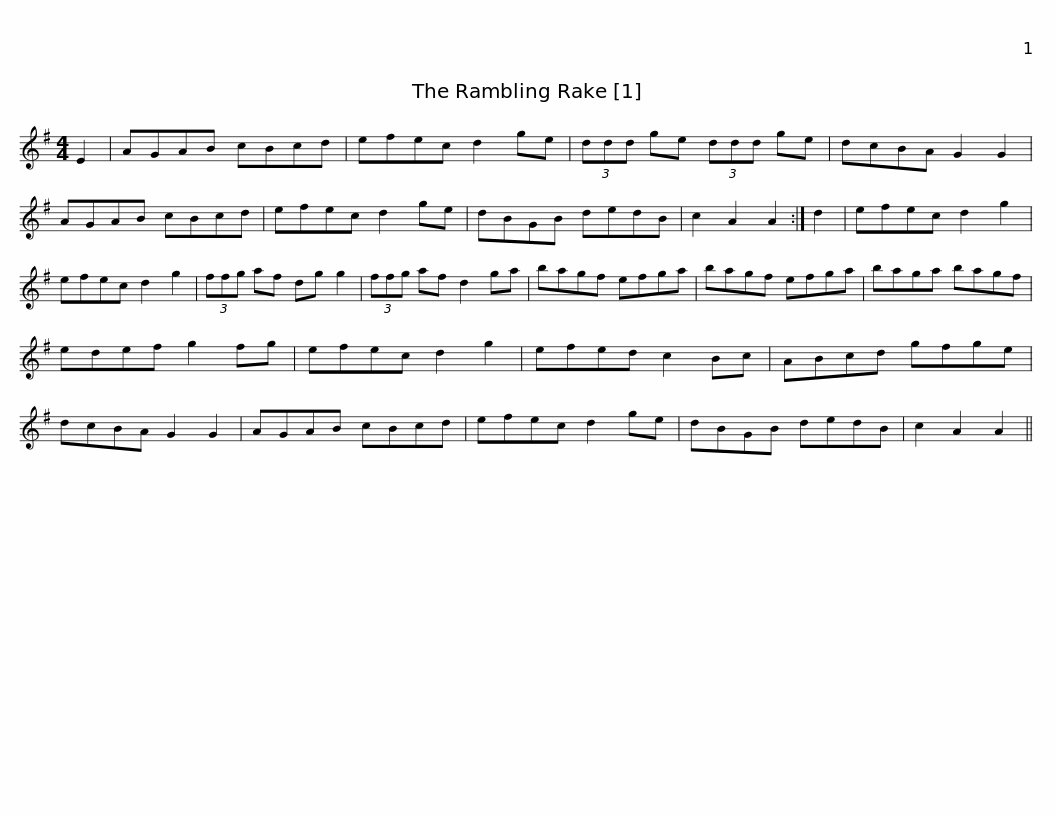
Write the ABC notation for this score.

X:1
L:1/8
M:4/4
I:linebreak $
K:G
V:1 treble
V:1
 E2 | AGAB cBcd | efec d2 ge | (3ddd ge (3ddd ge | dcBA G2 G2 | %5
 AGAB cBcd |$ efec d2 ge | dBGB dedB | c2 A2 A2 :| d2 | %10
 efec d2 g2 | efec d2 g2 | (3ffg af dg g2 |$ (3ffg af d2 ga | bagf efga | %15
 bagf efga | baga bagf | edef g2 fg |$ efec d2 g2 | efed c2 Bc | %20
 ABcd gfge | dcBA G2 G2 | AGAB cBcd | efec d2 ge |$ dBGB dedB | %25
 c2 A2 A2 || %26
